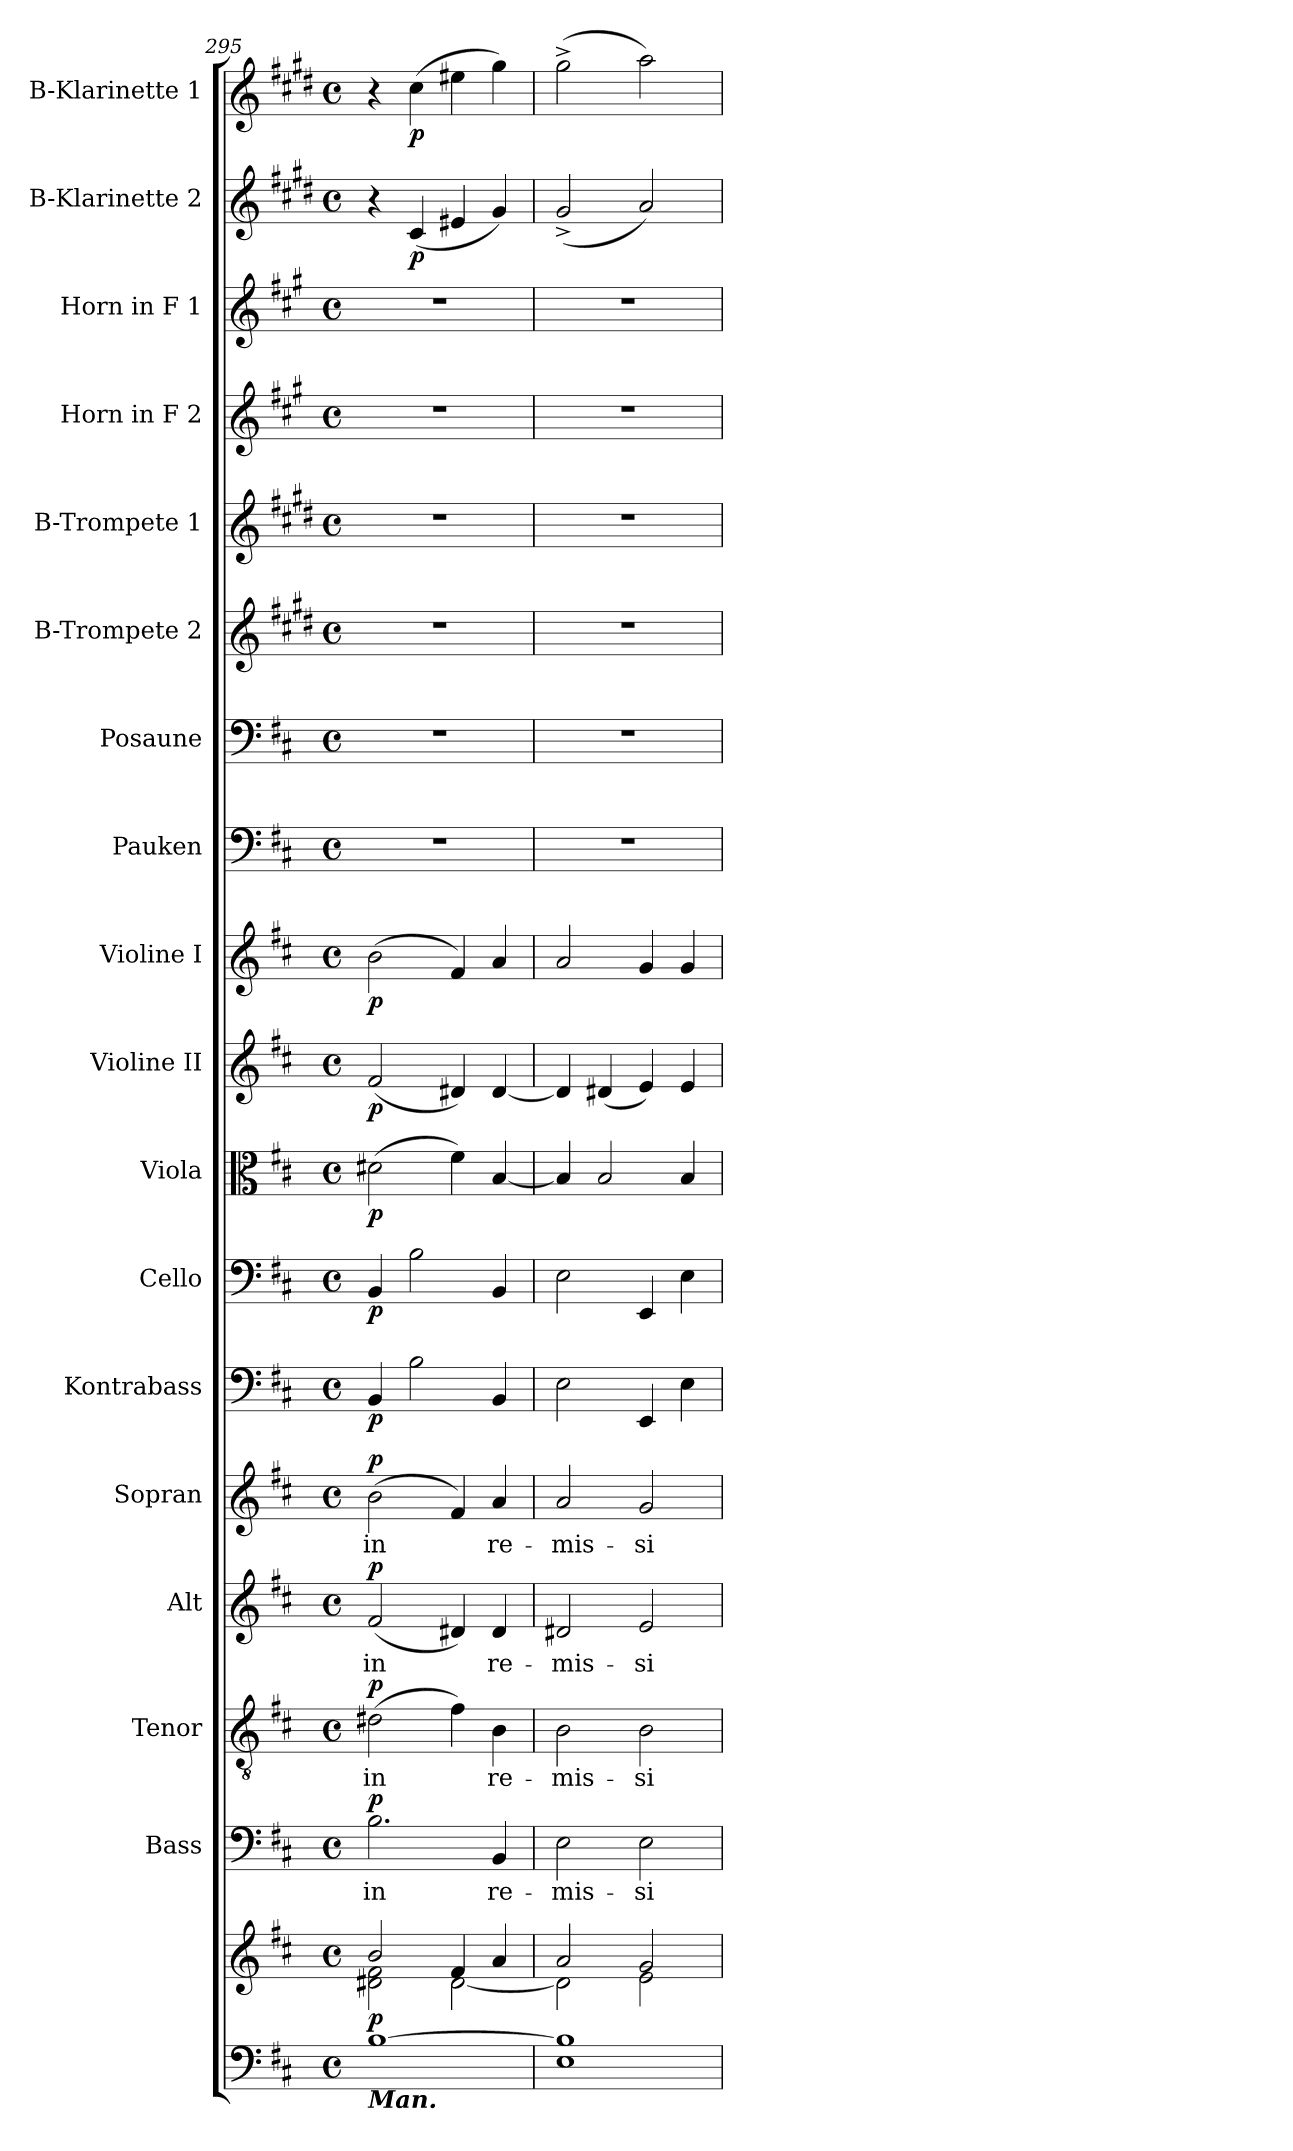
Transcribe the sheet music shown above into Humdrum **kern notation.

**kern	**kern	**dynam	**kern	**text	**dynam	**kern	**text	**dynam	**kern	**text	**dynam	**kern	**text	**dynam	**kern	**dynam	**kern	**dynam	**kern	**dynam	**kern	**dynam	**kern	**dynam	**kern	**kern	**kern	**kern	**kern	**kern	**kern	**dynam	**kern	**dynam
*part18	*part18	*part18	*part17	*part17	*part17	*part16	*part16	*part16	*part15	*part15	*part15	*part14	*part14	*part14	*part13	*part13	*part12	*part12	*part11	*part11	*part10	*part10	*part9	*part9	*part8	*part7	*part6	*part5	*part4	*part3	*part2	*part2	*part1	*part1
*staff19	*staff18	*staff18/19	*staff17	*staff17	*staff17	*staff16	*staff16	*staff16	*staff15	*staff15	*staff15	*staff14	*staff14	*staff14	*staff13	*staff13	*staff12	*staff12	*staff11	*staff11	*staff10	*staff10	*staff9	*staff9	*staff8	*staff7	*staff6	*staff5	*staff4	*staff3	*staff2	*staff2	*staff1	*staff1
*	*	*	*I"Bass	*	*	*I"Tenor	*	*	*I"Alt	*	*	*I"Sopran	*	*	*I"Kontrabass	*	*I"Cello	*	*I"Viola	*	*I"Violine II	*	*I"Violine I	*	*I"Pauken	*I"Posaune	*I"B-Trompete 2	*I"B-Trompete 1	*I"Horn in F 2	*I"Horn in F 1	*I"B-Klarinette 2	*	*I"B-Klarinette 1	*
*	*	*	*I'B.	*	*	*I'T.	*	*	*I'A.	*	*	*I'S.	*	*	*I'Kb.	*	*	*	*I'Vla.	*	*I'Vl. II	*	*I'Vl. I	*	*I'Pk.	*I'Pos.	*I'B Trp. 2	*I'B Trp. 1	*	*	*I'B Kl. 2	*	*I'B Kl. 1	*
!!LO:PB:g=z
*clefF4	*clefG2	*	*clefF4	*	*	*clefGv2	*	*	*clefG2	*	*	*clefG2	*	*	*clefF4	*	*clefF4	*	*clefC3	*	*clefG2	*	*clefG2	*	*clefF4	*clefF4	*clefG2	*clefG2	*clefG2	*clefG2	*clefG2	*	*clefG2	*
*	*	*	*	*	*	*	*	*	*	*	*	*	*	*	*ITrd7c12	*	*	*	*	*	*	*	*	*	*	*	*ITrd1c2	*ITrd1c2	*ITrd4c7	*ITrd4c7	*ITrd1c2	*	*ITrd1c2	*
*k[f#c#]	*k[f#c#]	*	*k[f#c#]	*	*	*k[f#c#]	*	*	*k[f#c#]	*	*	*k[f#c#]	*	*	*k[f#c#]	*	*k[f#c#]	*	*k[f#c#]	*	*k[f#c#]	*	*k[f#c#]	*	*k[f#c#]	*k[f#c#]	*k[f#c#]	*k[f#c#]	*k[f#c#]	*k[f#c#]	*k[f#c#]	*	*k[f#c#]	*
*D:	*D:	*	*D:	*	*	*D:	*	*	*D:	*	*	*D:	*	*	*D:	*	*D:	*	*D:	*	*D:	*	*D:	*	*D:	*D:	*D:	*D:	*D:	*D:	*D:	*	*D:	*
*M4/4	*M4/4	*	*M4/4	*	*	*M4/4	*	*	*M4/4	*	*	*M4/4	*	*	*M4/4	*	*M4/4	*	*M4/4	*	*M4/4	*	*M4/4	*	*M4/4	*M4/4	*M4/4	*M4/4	*M4/4	*M4/4	*M4/4	*	*M4/4	*
*met(c)	*met(c)	*	*met(c)	*	*	*met(c)	*	*	*met(c)	*	*	*met(c)	*	*	*met(c)	*	*met(c)	*	*met(c)	*	*met(c)	*	*met(c)	*	*met(c)	*met(c)	*met(c)	*met(c)	*met(c)	*met(c)	*met(c)	*	*met(c)	*
=295	=295	=295	=295	=295	=295	=295	=295	=295	=295	=295	=295	=295	=295	=295	=295	=295	=295	=295	=295	=295	=295	=295	=295	=295	=295	=295	=295	=295	=295	=295	=295	=295	=295	=295
*	*^	*	*	*	*	*	*	*	*	*	*	*	*	*	*	*	*	*	*	*	*	*	*	*	*	*	*	*	*	*	*	*	*	*
!LO:TX:b:Bi:t=Man.	!	!	!	!	!	!	!	!	!	!	!	!	!	!	!	!	!	!	!	!	!	!	!	!	!	!	!	!	!	!	!	!	!	!	!
!	!	!	!LO:DY:b	!	!LO:LY:b	!LO:DY:a	!	!LO:LY:b	!LO:DY:a	!	!LO:LY:b	!LO:DY:a	!	!LO:LY:b	!LO:DY:a	!	!LO:DY:b	!	!LO:DY:b	!	!LO:DY:b	!	!LO:DY:b	!	!LO:DY:b	!	!	!	!	!	!	!	!	!	!
[1B	2b/	2d#X\ 2f#\	p	2.B\	in	p	(>2d#X\	in	p	(<2f#/	in	p	(>2b\	in	p	4BBB/	p	4BB/	p	(>2d#X\	p	(<2f#/	p	(>2b\	p	1r	1r	1r	1r	1r	1r	4r	.	4r	.
!	!	!	!	!	!	!	!	!	!	!	!	!	!	!	!	!	!	!	!	!	!	!	!	!	!	!	!	!	!	!	!	!	!LO:DY:b	!	!LO:DY:b
.	.	.	.	.	.	.	.	.	.	.	.	.	.	.	.	2BB\	.	2B\	.	.	.	.	.	.	.	.	.	.	.	.	.	(<4B/	p	(>4b\	p
.	4f#/	[<2d#\	.	.	.	.	4f#\)	.	.	4d#X/)	.	.	4f#/)	.	.	.	.	.	.	4f#\)	.	4d#X/)	.	4f#/)	.	.	.	.	.	.	.	4d#X/	.	4dd#X\	.
!	!	!	!	!	!LO:LY:b	!	!	!LO:LY:b	!	!	!LO:LY:b	!	!	!LO:LY:b	!	!	!	!	!	!	!	!	!	!	!	!	!	!	!	!	!	!	!	!	!
.	4a/	.	.	4BB/	re-	.	4B\	re-	.	4d#/	re-	.	4a/	re-	.	4BBB/	.	4BB/	.	[4B/	.	[4d#/	.	4a/	.	.	.	.	.	.	.	4f#/)	.	4ff#\)	.
=296	=296	=296	=296	=296	=296	=296	=296	=296	=296	=296	=296	=296	=296	=296	=296	=296	=296	=296	=296	=296	=296	=296	=296	=296	=296	=296	=296	=296	=296	=296	=296	=296	=296	=296	=296
!	!	!	!	!	!LO:LY:b	!	!	!LO:LY:b	!	!	!LO:LY:b	!	!	!LO:LY:b	!	!	!	!	!	!	!	!	!	!	!	!	!	!	!	!	!	!	!	!	!
1E 1B]	2a/	2d#\]	.	2E\	-mis-	.	2B\	-mis-	.	2d#X/	-mis-	.	2a/	-mis-	.	2EE\	.	2E\	.	4B/]	.	4d#/]	.	2a/	.	1r	1r	1r	1r	1r	1r	(<2f#^</	.	(>2ff#^>\	.
.	.	.	.	.	.	.	.	.	.	.	.	.	.	.	.	.	.	.	.	2B/	.	(<4d#X/	.	.	.	.	.	.	.	.	.	.	.	.	.
!	!	!	!	!	!LO:LY:b	!	!	!LO:LY:b	!	!	!LO:LY:b	!	!	!LO:LY:b	!	!	!	!	!	!	!	!	!	!	!	!	!	!	!	!	!	!	!	!	!
.	2g/	2e\	.	2E\	-si-	.	2B\	-si-	.	2e/	-si-	.	2g/	-si-	.	4EEE/	.	4EE/	.	.	.	4e/)	.	4g/	.	.	.	.	.	.	.	2g/)	.	2gg\)	.
.	.	.	.	.	.	.	.	.	.	.	.	.	.	.	.	4EE\	.	4E\	.	4B/	.	4e/	.	4g/	.	.	.	.	.	.	.	.	.	.	.
*	*v	*v	*	*	*	*	*	*	*	*	*	*	*	*	*	*	*	*	*	*	*	*	*	*	*	*	*	*	*	*	*	*	*	*	*
=	=	=	=	=	=	=	=	=	=	=	=	=	=	=	=	=	=	=	=	=	=	=	=	=	=	=	=	=	=	=	=	=	=	=
*-	*-	*-	*-	*-	*-	*-	*-	*-	*-	*-	*-	*-	*-	*-	*-	*-	*-	*-	*-	*-	*-	*-	*-	*-	*-	*-	*-	*-	*-	*-	*-	*-	*-	*-
